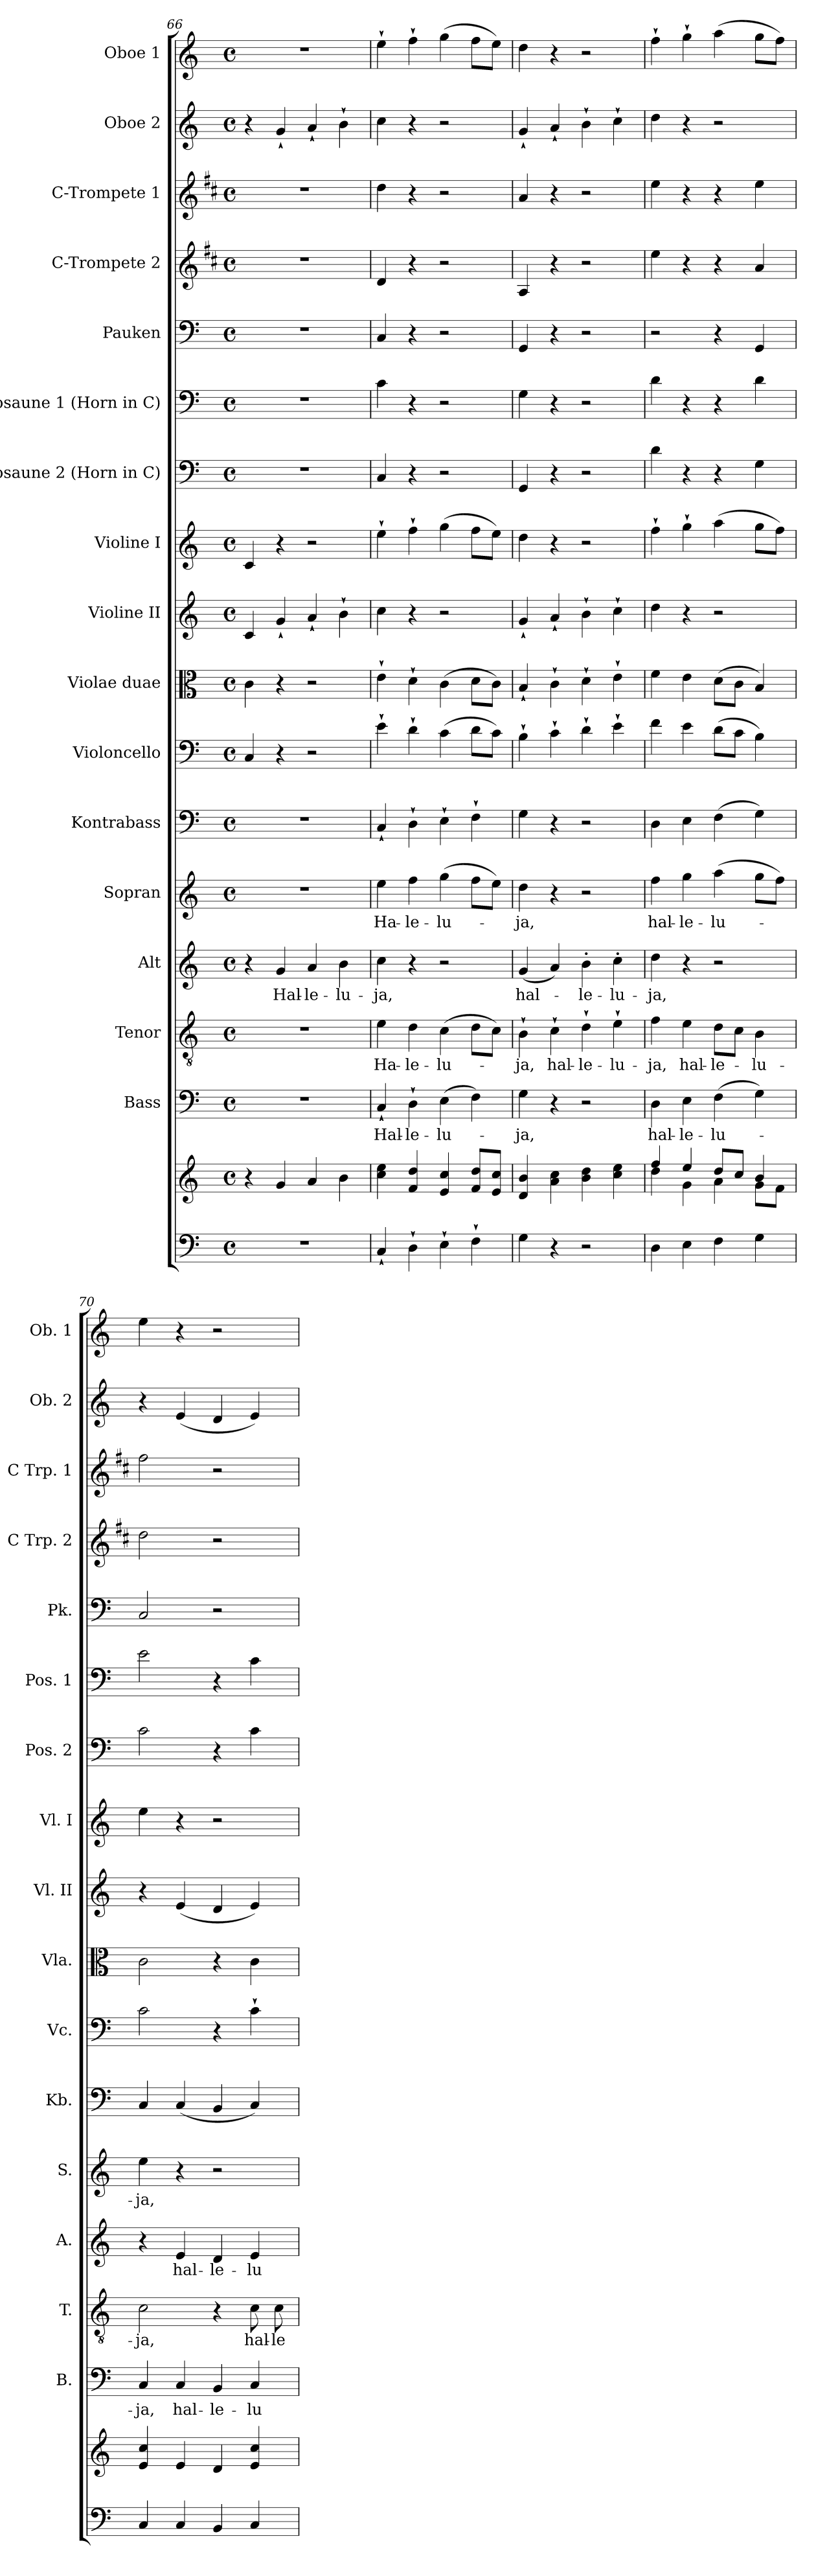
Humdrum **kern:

**kern	**kern	**kern	**text	**kern	**text	**kern	**text	**kern	**text	**kern	**kern	**kern	**kern	**kern	**kern	**kern	**kern	**kern	**kern	**kern	**kern
*part17	*part17	*part16	*part16	*part15	*part15	*part14	*part14	*part13	*part13	*part12	*part11	*part10	*part9	*part8	*part7	*part6	*part5	*part4	*part3	*part2	*part1
*staff18	*staff17	*staff16	*staff16	*staff15	*staff15	*staff14	*staff14	*staff13	*staff13	*staff12	*staff11	*staff10	*staff9	*staff8	*staff7	*staff6	*staff5	*staff4	*staff3	*staff2	*staff1
*	*	*I"Bass	*	*I"Tenor	*	*I"Alt	*	*I"Sopran	*	*I"Kontrabass	*I"Violoncello	*I"Violae duae	*I"Violine II	*I"Violine I	*I"Posaune 2 (Horn in C)	*I"Posaune 1 (Horn in C)	*I"Pauken	*I"C-Trompete 2	*I"C-Trompete 1	*I"Oboe 2	*I"Oboe 1
*	*	*I'B.	*	*I'T.	*	*I'A.	*	*I'S.	*	*I'Kb.	*I'Vc.	*I'Vla.	*I'Vl. II	*I'Vl. I	*I'Pos. 2	*I'Pos. 1	*I'Pk.	*I'C Trp. 2	*I'C Trp. 1	*I'Ob. 2	*I'Ob. 1
!!LO:PB:g=z
*clefF4	*clefG2	*clefF4	*	*clefGv2	*	*clefG2	*	*clefG2	*	*clefF4	*clefF4	*clefC3	*clefG2	*clefG2	*clefF4	*clefF4	*clefF4	*clefG2	*clefG2	*clefG2	*clefG2
*	*	*	*	*	*	*	*	*	*	*ITrd7c12	*	*	*	*	*	*	*	*ITrd1c2	*ITrd1c2	*	*
*k[]	*k[]	*k[]	*	*k[]	*	*k[]	*	*k[]	*	*k[]	*k[]	*k[]	*k[]	*k[]	*k[]	*k[]	*k[]	*k[]	*k[]	*k[]	*k[]
*C:	*C:	*C:	*	*C:	*	*C:	*	*C:	*	*C:	*C:	*C:	*C:	*C:	*C:	*C:	*C:	*C:	*C:	*C:	*C:
*M4/4	*M4/4	*M4/4	*	*M4/4	*	*M4/4	*	*M4/4	*	*M4/4	*M4/4	*M4/4	*M4/4	*M4/4	*M4/4	*M4/4	*M4/4	*M4/4	*M4/4	*M4/4	*M4/4
*met(c)	*met(c)	*met(c)	*	*met(c)	*	*met(c)	*	*met(c)	*	*met(c)	*met(c)	*met(c)	*met(c)	*met(c)	*met(c)	*met(c)	*met(c)	*met(c)	*met(c)	*met(c)	*met(c)
=66	=66	=66	=66	=66	=66	=66	=66	=66	=66	=66	=66	=66	=66	=66	=66	=66	=66	=66	=66	=66	=66
1r	4r	1r	.	1r	.	4r	.	1r	.	1r	4C/	4c\	4c/	4c/	1r	1r	1r	1r	1r	4r	1r
!	!	!	!	!	!	!	!LO:LY:b	!	!	!	!	!	!	!	!	!	!	!	!	!	!
.	4g/	.	.	.	.	4g/	Hal-	.	.	.	4r	4r	4g`</	4r	.	.	.	.	.	4g`</	.
!	!	!	!	!	!	!	!LO:LY:b	!	!	!	!	!	!	!	!	!	!	!	!	!	!
.	4a/	.	.	.	.	4a/	-le-	.	.	.	2r	2r	4a`</	2r	.	.	.	.	.	4a`</	.
!	!	!	!	!	!	!	!LO:LY:b	!	!	!	!	!	!	!	!	!	!	!	!	!	!
.	4b\	.	.	.	.	4b\	-lu-	.	.	.	.	.	4b`>\	.	.	.	.	.	.	4b`>\	.
=67	=67	=67	=67	=67	=67	=67	=67	=67	=67	=67	=67	=67	=67	=67	=67	=67	=67	=67	=67	=67	=67
!	!	!	!LO:LY:b	!	!LO:LY:b	!	!LO:LY:b	!	!LO:LY:b	!	!	!	!	!	!	!	!	!	!	!	!
4C`</	4cc\ 4ee\	4C`</	Hal-	4e\	Ha-	4cc\	-ja,	4ee\	Ha-	4CC`</	4e`>\	4e`>\	4cc\	4ee`>\	4C/	4c\	4C/	4c/	4cc\	4cc\	4ee`>\
!	!	!	!LO:LY:b	!	!LO:LY:b	!	!	!	!LO:LY:b	!	!	!	!	!	!	!	!	!	!	!	!
4D`>\	4f/ 4dd/	4D`>\	-le-	4d\	-le-	4r	.	4ff\	-le-	4DD`>\	4d`>\	4d`>\	4r	4ff`>\	4r	4r	4r	4r	4r	4r	4ff`>\
!	!	!	!LO:LY:b	!	!LO:LY:b	!	!	!	!LO:LY:b	!	!	!	!	!	!	!	!	!	!	!	!
4E`>\	4e/ 4cc/	(>4E\	-lu-	(>4c\	-lu-	2r	.	(>4gg\	-lu-	4EE`>\	(>4c\	(>4c\	2r	(>4gg\	2r	2r	2r	2r	2r	2r	(>4gg\
4F`>\	8f/ 8dd/L	4F\)	.	8d\L	.	.	.	8ff\L	.	4FF`>\	8d\L	8d\L	.	8ff\L	.	.	.	.	.	.	8ff\L
.	8e/ 8cc/J	.	.	8c\J)	.	.	.	8ee\J)	.	.	8c\J)	8c\J)	.	8ee\J)	.	.	.	.	.	.	8ee\J)
=68	=68	=68	=68	=68	=68	=68	=68	=68	=68	=68	=68	=68	=68	=68	=68	=68	=68	=68	=68	=68	=68
!	!	!	!LO:LY:b	!	!LO:LY:b	!	!LO:LY:b	!	!LO:LY:b	!	!	!	!	!	!	!	!	!	!	!	!
4G\	4d/ 4b/	4G\	-ja,	4B`>\	-ja,	(<4g/	hal-	4dd\	-ja,	4GG\	4B`>\	4B`</	4g`</	4dd\	4GG/	4G\	4GG/	4G/	4g/	4g`</	4dd\
!	!	!	!	!	!LO:LY:b	!	!	!	!	!	!	!	!	!	!	!	!	!	!	!	!
4r	4a\ 4cc\	4r	.	4c`>\	hal-	4a/)	.	4r	.	4r	4c`>\	4c`>\	4a`</	4r	4r	4r	4r	4r	4r	4a`</	4r
!	!	!	!	!	!LO:LY:b	!	!LO:LY:b	!	!	!	!	!	!	!	!	!	!	!	!	!	!
2r	4b\ 4dd\	2r	.	4d`>\	-le-	4b'>\	-le-	2r	.	2r	4d`>\	4d`>\	4b`>\	2r	2r	2r	2r	2r	2r	4b`>\	2r
!	!	!	!	!	!LO:LY:b	!	!LO:LY:b	!	!	!	!	!	!	!	!	!	!	!	!	!	!
.	4cc\ 4ee\	.	.	4e`>\	-lu-	4cc'>\	-lu-	.	.	.	4e`>\	4e`>\	4cc`>\	.	.	.	.	.	.	4cc`>\	.
=69	=69	=69	=69	=69	=69	=69	=69	=69	=69	=69	=69	=69	=69	=69	=69	=69	=69	=69	=69	=69	=69
*	*^	*	*	*	*	*	*	*	*	*	*	*	*	*	*	*	*	*	*	*	*
!	!	!	!	!LO:LY:b	!	!LO:LY:b	!	!LO:LY:b	!	!LO:LY:b	!	!	!	!	!	!	!	!	!	!	!	!
4D\	4ff/	4dd\	4D\	hal-	4f\	-ja,	4dd\	-ja,	4ff\	hal-	4DD\	4f\	4f\	4dd\	4ff`>\	4d\	4d\	2r	4dd\	4dd\	4dd\	4ff`>\
!	!	!	!	!LO:LY:b	!	!LO:LY:b	!	!	!	!LO:LY:b	!	!	!	!	!	!	!	!	!	!	!	!
4E\	4ee/	4g\	4E\	-le-	4e\	hal-	4r	.	4gg\	-le-	4EE\	4e\	4e\	4r	4gg`>\	4r	4r	.	4r	4r	4r	4gg`>\
!	!	!	!	!LO:LY:b	!	!LO:LY:b	!	!	!	!LO:LY:b	!	!	!	!	!	!	!	!	!	!	!	!
4F\	8dd/L	4a\	(>4F\	-lu-	8d\L	-le-	2r	.	(>4aa\	-lu-	(>4FF\	(>8d\L	(>8d\L	2r	(>4aa\	4r	4r	4r	4r	4r	2r	(>4aa\
.	8cc/J	.	.	.	8c\J	.	.	.	.	.	.	8c\J	8c\J	.	.	.	.	.	.	.	.	.
!	!	!	!	!	!	!LO:LY:b	!	!	!	!	!	!	!	!	!	!	!	!	!	!	!	!
4G\	4b/	8g\L	4G\)	.	4B\	-lu-	.	.	8gg\L	.	4GG\)	4B\)	4B/)	.	8gg\L	4G\	4d\	4GG/	4g/	4dd\	.	8gg\L
.	.	8f\J	.	.	.	.	.	.	8ff\J)	.	.	.	.	.	8ff\J)	.	.	.	.	.	.	8ff\J)
=70	=70	=70	=70	=70	=70	=70	=70	=70	=70	=70	=70	=70	=70	=70	=70	=70	=70	=70	=70	=70	=70	=70
!	!	!	!	!LO:LY:b	!	!LO:LY:b	!	!	!	!LO:LY:b	!	!	!	!	!	!	!	!	!	!	!	!
*	*v	*v	*	*	*	*	*	*	*	*	*	*	*	*	*	*	*	*	*	*	*	*
4C/	4e/ 4cc/	4C/	-ja,	2c\	-ja,	4r	.	4ee\	-ja,	4CC/	2c\	2c\	4r	4ee\	2c\	2e\	2C/	2cc\	2ee\	4r	4ee\
!	!	!	!LO:LY:b	!	!	!	!LO:LY:b	!	!	!	!	!	!	!	!	!	!	!	!	!	!
4C/	4e/	4C/	hal-	.	.	4e/	hal-	4r	.	(<4CC/	.	.	(<4e/	4r	.	.	.	.	.	(<4e/	4r
!	!	!	!LO:LY:b	!	!	!	!LO:LY:b	!	!	!	!	!	!	!	!	!	!	!	!	!	!
4BB/	4d/	4BB/	-le-	4r	.	4d/	-le-	2r	.	4BBB/	4r	4r	4d/	2r	4r	4r	2r	2r	2r	4d/	2r
!	!	!	!LO:LY:b	!	!LO:LY:b	!	!LO:LY:b	!	!	!	!	!	!	!	!	!	!	!	!	!	!
4C/	4e/ 4cc/	4C/	-lu-	8c\	hal-	4e/	-lu-	.	.	4CC/)	4c`>\	4c\	4e/)	.	4c\	4c\	.	.	.	4e/)	.
!	!	!	!	!	!LO:LY:b	!	!	!	!	!	!	!	!	!	!	!	!	!	!	!	!
.	.	.	.	8c\	-le-	.	.	.	.	.	.	.	.	.	.	.	.	.	.	.	.
=	=	=	=	=	=	=	=	=	=	=	=	=	=	=	=	=	=	=	=	=	=
*-	*-	*-	*-	*-	*-	*-	*-	*-	*-	*-	*-	*-	*-	*-	*-	*-	*-	*-	*-	*-	*-
